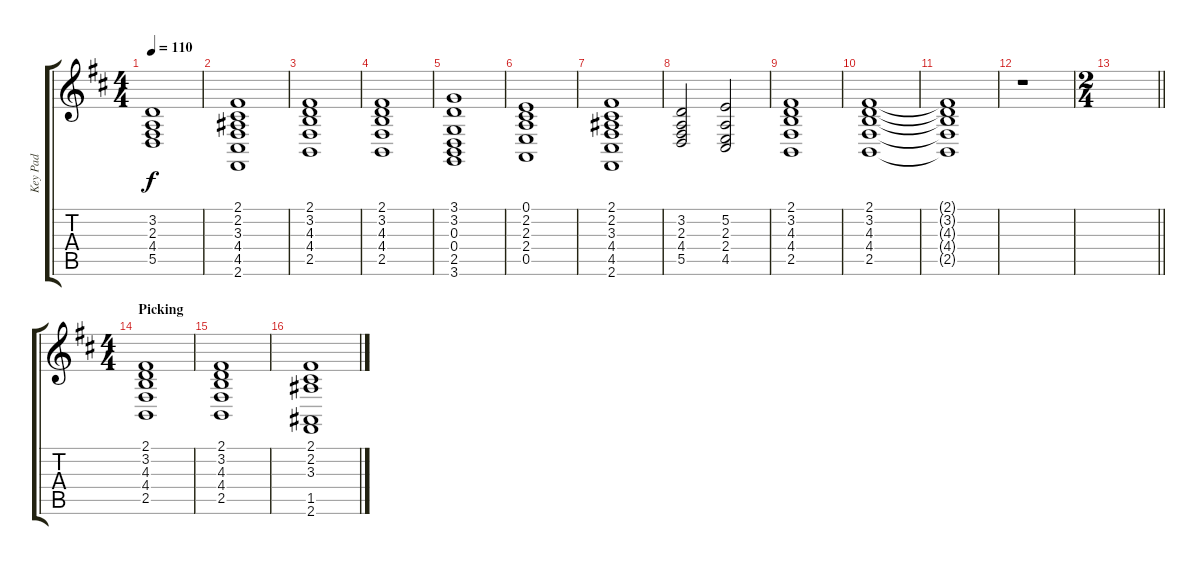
\track ("Key Pad" "Key Pad") {instrument synthstrings2}
\staff {score tabs}
\tuning (E4 B3 G3 D3 A2 E2) {hide}
\ts (4 4)
\tempo 110
\clef g2
\ks bminor
(3.2 2.3 4.4 5.5).1{dy f} |
(2.1 2.2 3.3 4.4 4.5 2.6).1 |
(2.1 3.2 4.3 4.4 2.5).1 |
(2.1 3.2 4.3 4.4 2.5).1 |
(3.1 3.2 0.3 0.4 2.5 3.6).1 |
(0.1 2.2 2.3 2.4 0.5).1 |
(2.1 2.2 3.3 4.4 4.5 2.6).1 |
(3.2 2.3 4.4 5.5).2 (5.2 2.3 2.4 4.5).2 |
(2.1 3.2 4.3 4.4 2.5).1 |
(2.1 3.2 4.3 4.4 2.5).1 |
(2.1{t} 3.2{t} 4.3{t} 4.4{t} 2.5{t}).1 |
r.1 |
\ts (2 4)
\barLineRight lightlight
|
\ts (4 4)
\section ("" "Picking")
(2.1 3.2 4.3 4.4 2.5).1 |
(2.1 3.2 4.3 4.4 2.5).1 |
(2.1 2.2 3.3 1.5 2.6).1
